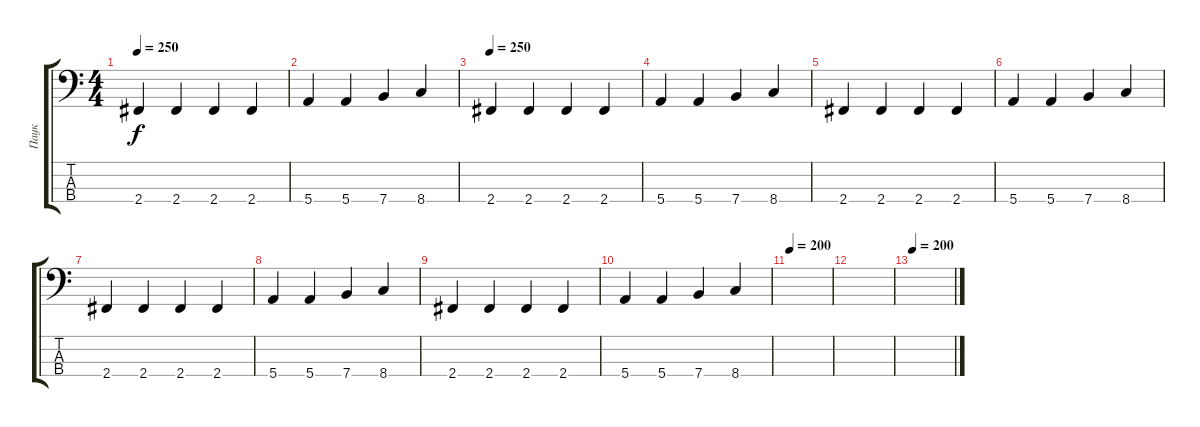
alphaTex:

\track ("Паук" "Паук") {instrument electricbassfinger}
\staff {score tabs}
\tuning (G2 D2 A1 E1) {hide}
\ts (4 4)
\tempo 250
\clef f4
\ks c
2.4.4{dy f} 2.4.4 2.4.4 2.4.4 |
5.4.4 5.4.4 7.4.4 8.4.4 |
\tempo 250
2.4.4 2.4.4 2.4.4 2.4.4 |
5.4.4 5.4.4 7.4.4 8.4.4 |
2.4.4 2.4.4 2.4.4 2.4.4 |
5.4.4 5.4.4 7.4.4 8.4.4 |
2.4.4 2.4.4 2.4.4 2.4.4 |
5.4.4 5.4.4 7.4.4 8.4.4 |
2.4.4 2.4.4 2.4.4 2.4.4 |
5.4.4 5.4.4 7.4.4 8.4.4 |
\tempo 200
|
|
\tempo 200
